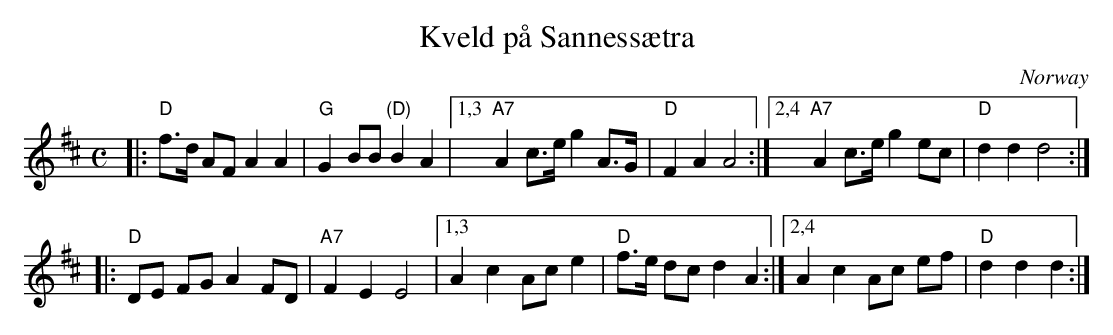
X:1
T: Kveld p\aa Sanness\aetra
O: Norway
M: C
L: 1/8
K: D
|: "D"f>d AF A2 A2 | "G"G2 BB "(D)"B2 A2 \
|1,3 "A7"A2 c>e g2 A>G | "D"F2 A2 A4 \
:|2,4"A7"A2 c>e g2 ec | "D"d2 d2 d4 :|
|: "D"DE FG A2 FD | "A7"F2E2 E4 \
|1,3  A2 c2 Ac e2 | "D"f>e dc d2 A2 \
:|2,4 A2 c2 Ac ef | "D"d2 d2 d2 :|
